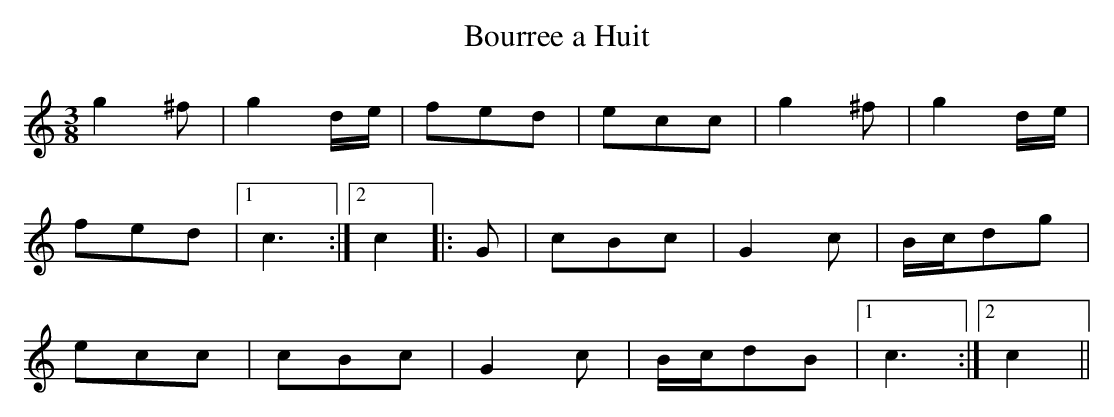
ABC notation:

X:1
T:Bourree a Huit
L:1/8
M:3/8
K:C
g2^f | g2d/e/ | fed | ecc |g2^f | g2d/e/ |
fed |1 c3 :|2 c2 |: G | cBc | G2c |B/c/dg |
ecc | cBc | G2c | B/c/dB |1 c3 :|2 c2 ||
